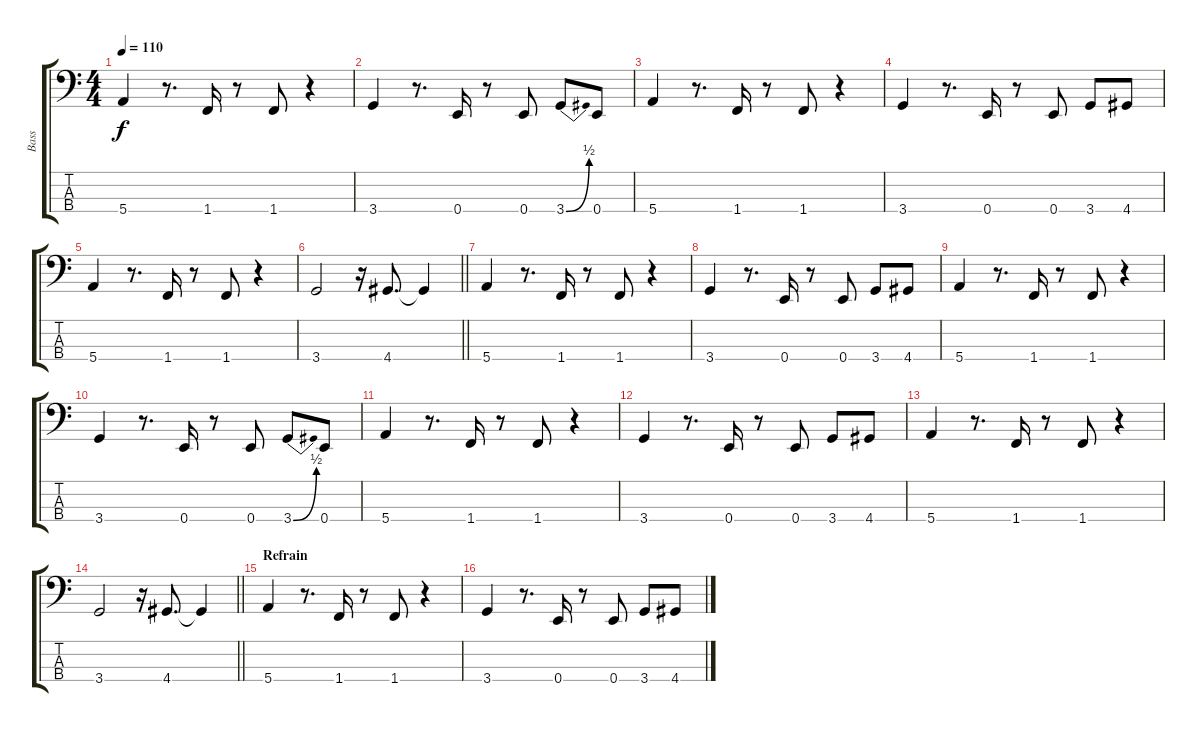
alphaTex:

\track ("Bass" "Bass") {instrument electricbasspick}
\staff {score tabs}
\tuning (G2 D2 A1 E1) {hide}
\ts (4 4)
\tempo 110
\clef f4
\ks c
5.4.4{dy f} r.8{d} 1.4.16 r.8 1.4.8 r.4 |
3.4.4 r.8{d} 0.4.16 r.8 0.4.8 3.4{be (bend 0 0 60 2)}.8 0.4.8 |
5.4.4 r.8{d} 1.4.16 r.8 1.4.8 r.4 |
3.4.4 r.8{d} 0.4.16 r.8 0.4.8 3.4.8 4.4.8 |
5.4.4 r.8{d} 1.4.16 r.8 1.4.8 r.4 |
\barLineRight lightlight
3.4.2 r.16 4.4.8{d} 4.4{t}.4 |
5.4.4 r.8{d} 1.4.16 r.8 1.4.8 r.4 |
3.4.4 r.8{d} 0.4.16 r.8 0.4.8 3.4.8 4.4.8 |
5.4.4 r.8{d} 1.4.16 r.8 1.4.8 r.4 |
3.4.4 r.8{d} 0.4.16 r.8 0.4.8 3.4{be (bend 0 0 60 2)}.8 0.4.8 |
5.4.4 r.8{d} 1.4.16 r.8 1.4.8 r.4 |
3.4.4 r.8{d} 0.4.16 r.8 0.4.8 3.4.8 4.4.8 |
5.4.4 r.8{d} 1.4.16 r.8 1.4.8 r.4 |
\barLineRight lightlight
3.4.2 r.16 4.4.8{d} 4.4{t}.4 |
\section ("" "Refrain")
5.4.4 r.8{d} 1.4.16 r.8 1.4.8 r.4 |
3.4.4 r.8{d} 0.4.16 r.8 0.4.8 3.4.8 4.4.8
